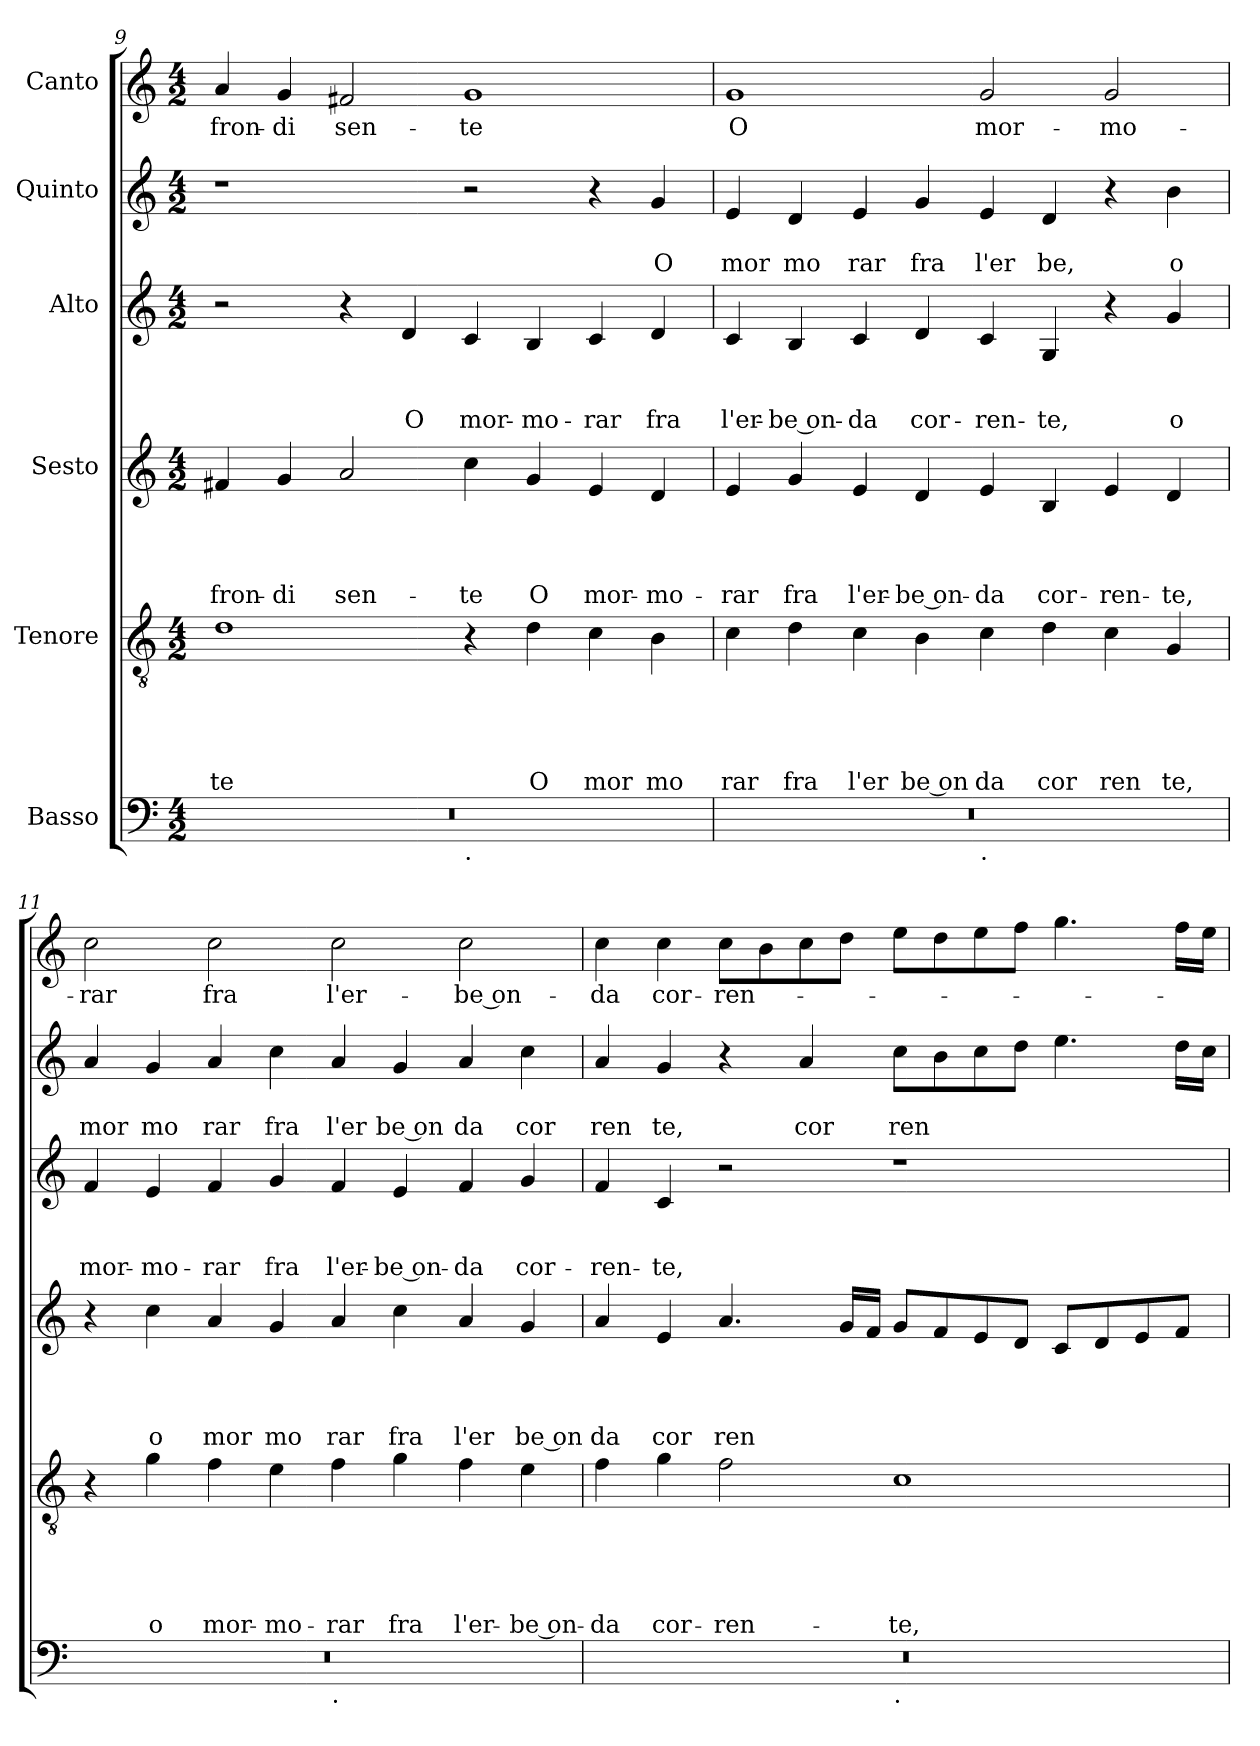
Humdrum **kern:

**kern	**kern	**text	**text	**text	**text	**text	**kern	**text	**text	**text	**text	**kern	**text	**text	**text	**kern	**text	**text	**kern	**text
*part6	*part5	*part5	*part5	*part5	*part5	*part5	*part4	*part4	*part4	*part4	*part4	*part3	*part3	*part3	*part3	*part2	*part2	*part2	*part1	*part1
*staff6	*staff5	*staff5	*staff5	*staff5	*staff5	*staff5	*staff4	*staff4	*staff4	*staff4	*staff4	*staff3	*staff3	*staff3	*staff3	*staff2	*staff2	*staff2	*staff1	*staff1
*I"Basso	*I"Tenore	*	*	*	*	*	*I"Sesto	*	*	*	*	*I"Alto	*	*	*	*I"Quinto	*	*	*I"Canto	*
*clefF4	*clefGv2	*	*	*	*	*	*clefG2	*	*	*	*	*clefG2	*	*	*	*clefG2	*	*	*clefG2	*
*k[]	*k[]	*	*	*	*	*	*k[]	*	*	*	*	*k[]	*	*	*	*k[]	*	*	*k[]	*
*C:	*C:	*	*	*	*	*	*C:	*	*	*	*	*C:	*	*	*	*C:	*	*	*C:	*
*M4/2	*M4/2	*	*	*	*	*	*M4/2	*	*	*	*	*M4/2	*	*	*	*M4/2	*	*	*M4/2	*
=9	=9	=9	=9	=9	=9	=9	=9	=9	=9	=9	=9	=9	=9	=9	=9	=9	=9	=9	=9	=9
!	!	!	!	!	!	!LO:LY:b	!	!	!	!	!LO:LY:b	!	!	!	!	!	!	!	!	!LO:LY:b
*^	*	*	*	*	*	*	*	*	*	*	*	*	*	*	*	*	*	*	*	*
0r	1ryy	1d	.	.	.	.	te	4f#X/	.	.	.	fron-	2r	.	.	.	1r	.	.	4a/	fron-
!	!	!	!	!	!	!	!	!	!	!	!	!LO:LY:b	!	!	!	!	!	!	!	!	!LO:LY:b
.	.	.	.	.	.	.	.	4g/	.	.	.	-di	.	.	.	.	.	.	.	4g/	-di
!	!	!	!	!	!	!	!	!	!	!	!	!LO:LY:b	!	!	!	!	!	!	!	!	!LO:LY:b
.	.	.	.	.	.	.	.	2a/	.	.	.	sen-	4r	.	.	.	.	.	.	2f#X/	sen-
!	!	!	!	!	!	!	!	!	!	!	!	!	!	!	!	!LO:LY:b	!	!	!	!	!
.	.	.	.	.	.	.	.	.	.	.	.	.	4d/	.	.	O	.	.	.	.	.
!	!LO:TX:b:t=.	!	!	!	!	!	!	!	!	!	!	!	!	!	!	!	!	!	!	!	!
!	!	!	!	!	!	!	!	!	!	!	!	!LO:LY:b	!	!	!	!LO:LY:b	!	!	!	!	!LO:LY:b
.	1ryy	4r	.	.	.	.	.	4cc\	.	.	.	-te	4c/	.	.	mor-	2r	.	.	1g	-te
!	!	!	!	!	!	!	!LO:LY:b	!	!	!	!	!LO:LY:b	!	!	!	!LO:LY:b	!	!	!	!	!
.	.	4d\	.	.	.	.	O	4g/	.	.	.	O	4B/	.	.	-mo-	.	.	.	.	.
!	!	!	!	!	!	!	!LO:LY:b	!	!	!	!	!LO:LY:b	!	!	!	!LO:LY:b	!	!	!	!	!
.	.	4c\	.	.	.	.	mor	4e/	.	.	.	mor-	4c/	.	.	-rar	4r	.	.	.	.
!	!	!	!	!	!	!	!LO:LY:b	!	!	!	!	!LO:LY:b	!	!	!	!LO:LY:b	!	!	!LO:LY:b	!	!
.	.	4B\	.	.	.	.	mo	4d/	.	.	.	-mo-	4d/	.	.	fra	4g/	.	O	.	.
=10	=10	=10	=10	=10	=10	=10	=10	=10	=10	=10	=10	=10	=10	=10	=10	=10	=10	=10	=10	=10	=10
!	!	!	!	!	!	!	!LO:LY:b	!	!	!	!	!LO:LY:b	!	!	!	!LO:LY:b	!	!	!LO:LY:b	!	!LO:LY:b
0r	1ryy	4c\	.	.	.	.	rar	4e/	.	.	.	-rar	4c/	.	.	l'er-	4e/	.	mor	1g	O
!	!	!	!	!	!	!	!LO:LY:b	!	!	!	!	!LO:LY:b	!	!	!	!LO:LY:b:rj	!	!	!LO:LY:b	!	!
.	.	4d\	.	.	.	.	fra	4g/	.	.	.	fra	4B/	.	.	-be on-	4d/	.	mo	.	.
!	!	!	!	!	!	!	!LO:LY:b	!	!	!	!	!LO:LY:b	!	!	!	!LO:LY:b	!	!	!LO:LY:b	!	!
.	.	4c\	.	.	.	.	l'er	4e/	.	.	.	l'er-	4c/	.	.	-da	4e/	.	rar	.	.
!	!	!	!	!	!	!	!LO:LY:b:rj	!	!	!	!	!LO:LY:b:rj	!	!	!	!LO:LY:b	!	!	!LO:LY:b	!	!
.	.	4B\	.	.	.	.	be on	4d/	.	.	.	-be on-	4d/	.	.	cor-	4g/	.	fra	.	.
!	!LO:TX:b:t=.	!	!	!	!	!	!	!	!	!	!	!	!	!	!	!	!	!	!	!	!
!	!	!	!	!	!	!	!LO:LY:b	!	!	!	!	!LO:LY:b	!	!	!	!LO:LY:b	!	!	!LO:LY:b	!	!LO:LY:b
.	1ryy	4c\	.	.	.	.	da	4e/	.	.	.	-da	4c/	.	.	-ren-	4e/	.	l'er	2g/	mor-
!	!	!	!	!	!	!	!LO:LY:b	!	!	!	!	!LO:LY:b	!	!	!	!LO:LY:b	!	!	!LO:LY:b	!	!
.	.	4d\	.	.	.	.	cor	4B/	.	.	.	cor-	4G/	.	.	-te,	4d/	.	be,	.	.
!	!	!	!	!	!	!	!LO:LY:b	!	!	!	!	!LO:LY:b	!	!	!	!	!	!	!	!	!LO:LY:b
.	.	4c\	.	.	.	.	ren	4e/	.	.	.	-ren-	4r	.	.	.	4r	.	.	2g/	-mo-
!	!	!	!	!	!	!	!LO:LY:b	!	!	!	!	!LO:LY:b	!	!	!	!LO:LY:b	!	!	!LO:LY:b	!	!
.	.	4G/	.	.	.	.	te,	4d/	.	.	.	-te,	4g/	.	.	o	4b\	.	o	.	.
!!LO:PB:g=z
=11	=11	=11	=11	=11	=11	=11	=11	=11	=11	=11	=11	=11	=11	=11	=11	=11	=11	=11	=11	=11	=11
!	!	!	!	!	!	!	!	!	!	!	!	!	!	!	!	!LO:LY:b	!	!	!LO:LY:b	!	!LO:LY:b
0r	1ryy	4r	.	.	.	.	.	4r	.	.	.	.	4f/	.	.	mor-	4a/	.	mor	2cc\	-rar
!	!	!	!	!	!	!	!LO:LY:b	!	!	!	!	!LO:LY:b	!	!	!	!LO:LY:b	!	!	!LO:LY:b	!	!
.	.	4g\	.	.	.	.	o	4cc\	.	.	.	o	4e/	.	.	-mo-	4g/	.	mo	.	.
!	!	!	!	!	!	!	!LO:LY:b	!	!	!	!	!LO:LY:b	!	!	!	!LO:LY:b	!	!	!LO:LY:b	!	!LO:LY:b
.	.	4f\	.	.	.	.	mor-	4a/	.	.	.	mor	4f/	.	.	-rar	4a/	.	rar	2cc\	fra
!	!	!	!	!	!	!	!LO:LY:b	!	!	!	!	!LO:LY:b	!	!	!	!LO:LY:b	!	!	!LO:LY:b	!	!
.	.	4e\	.	.	.	.	-mo-	4g/	.	.	.	mo	4g/	.	.	fra	4cc\	.	fra	.	.
!	!LO:TX:b:t=.	!	!	!	!	!	!	!	!	!	!	!	!	!	!	!	!	!	!	!	!
!	!	!	!	!	!	!	!LO:LY:b	!	!	!	!	!LO:LY:b	!	!	!	!LO:LY:b	!	!	!LO:LY:b	!	!LO:LY:b
.	1ryy	4f\	.	.	.	.	-rar	4a/	.	.	.	rar	4f/	.	.	l'er-	4a/	.	l'er	2cc\	l'er-
!	!	!	!	!	!	!	!LO:LY:b	!	!	!	!	!LO:LY:b	!	!	!	!LO:LY:b:rj	!	!	!LO:LY:b:rj	!	!
.	.	4g\	.	.	.	.	fra	4cc\	.	.	.	fra	4e/	.	.	-be on-	4g/	.	be on	.	.
!	!	!	!	!	!	!	!LO:LY:b	!	!	!	!	!LO:LY:b	!	!	!	!LO:LY:b	!	!	!LO:LY:b	!	!LO:LY:b:rj
.	.	4f\	.	.	.	.	l'er-	4a/	.	.	.	l'er	4f/	.	.	-da	4a/	.	da	2cc\	-be on-
!	!	!	!	!	!	!	!LO:LY:b:rj	!	!	!	!	!LO:LY:b:rj	!	!	!	!LO:LY:b	!	!	!LO:LY:b	!	!
.	.	4e\	.	.	.	.	-be on-	4g/	.	.	.	be on	4g/	.	.	cor-	4cc\	.	cor	.	.
=12	=12	=12	=12	=12	=12	=12	=12	=12	=12	=12	=12	=12	=12	=12	=12	=12	=12	=12	=12	=12	=12
!	!	!	!	!	!	!	!LO:LY:b	!	!	!	!	!LO:LY:b	!	!	!	!LO:LY:b	!	!	!LO:LY:b	!	!LO:LY:b
0r	1ryy	4f\	.	.	.	.	-da	4a/	.	.	.	da	4f/	.	.	-ren-	4a/	.	ren	4cc\	-da
!	!	!	!	!	!	!	!LO:LY:b	!	!	!	!	!LO:LY:b	!	!	!	!LO:LY:b	!	!	!LO:LY:b	!	!LO:LY:b
.	.	4g\	.	.	.	.	cor-	4e/	.	.	.	cor	4c/	.	.	-te,	4g/	.	te,	4cc\	cor-
!	!	!	!	!	!	!	!LO:LY:b	!	!	!	!	!LO:LY:b	!	!	!	!	!	!	!	!	!LO:LY:b
.	.	2f\	.	.	.	.	-ren-	4.a/	.	.	.	ren	2r	.	.	.	4r	.	.	8cc\L	-ren-
.	.	.	.	.	.	.	.	.	.	.	.	.	.	.	.	.	.	.	.	8b\	.
!	!	!	!	!	!	!	!	!	!	!	!	!	!	!	!	!	!	!	!LO:LY:b	!	!
.	.	.	.	.	.	.	.	.	.	.	.	.	.	.	.	.	4a/	.	cor	8cc\	.
.	.	.	.	.	.	.	.	16g/LL	.	.	.	.	.	.	.	.	.	.	.	8dd\J	.
.	.	.	.	.	.	.	.	16f/JJ	.	.	.	.	.	.	.	.	.	.	.	.	.
!	!LO:TX:b:t=.	!	!	!	!	!	!	!	!	!	!	!	!	!	!	!	!	!	!	!	!
!	!	!	!	!	!	!	!LO:LY:b	!	!	!	!	!	!	!	!	!	!	!	!LO:LY:b	!	!
.	1ryy	1c	.	.	.	.	-te,	8g/L	.	.	.	.	1r	.	.	.	8cc\L	.	ren	8ee\L	.
.	.	.	.	.	.	.	.	8f/	.	.	.	.	.	.	.	.	8b\	.	.	8dd\	.
.	.	.	.	.	.	.	.	8e/	.	.	.	.	.	.	.	.	8cc\	.	.	8ee\	.
.	.	.	.	.	.	.	.	8d/J	.	.	.	.	.	.	.	.	8dd\J	.	.	8ff\J	.
.	.	.	.	.	.	.	.	8c/L	.	.	.	.	.	.	.	.	4.ee\	.	.	4.gg\	.
.	.	.	.	.	.	.	.	8d/	.	.	.	.	.	.	.	.	.	.	.	.	.
.	.	.	.	.	.	.	.	8e/	.	.	.	.	.	.	.	.	.	.	.	.	.
.	.	.	.	.	.	.	.	8f/J	.	.	.	.	.	.	.	.	16dd\LL	.	.	16ff\LL	.
.	.	.	.	.	.	.	.	.	.	.	.	.	.	.	.	.	16cc\JJ	.	.	16ee\JJ	.
*v	*v	*	*	*	*	*	*	*	*	*	*	*	*	*	*	*	*	*	*	*	*
=	=	=	=	=	=	=	=	=	=	=	=	=	=	=	=	=	=	=	=	=
*-	*-	*-	*-	*-	*-	*-	*-	*-	*-	*-	*-	*-	*-	*-	*-	*-	*-	*-	*-	*-
